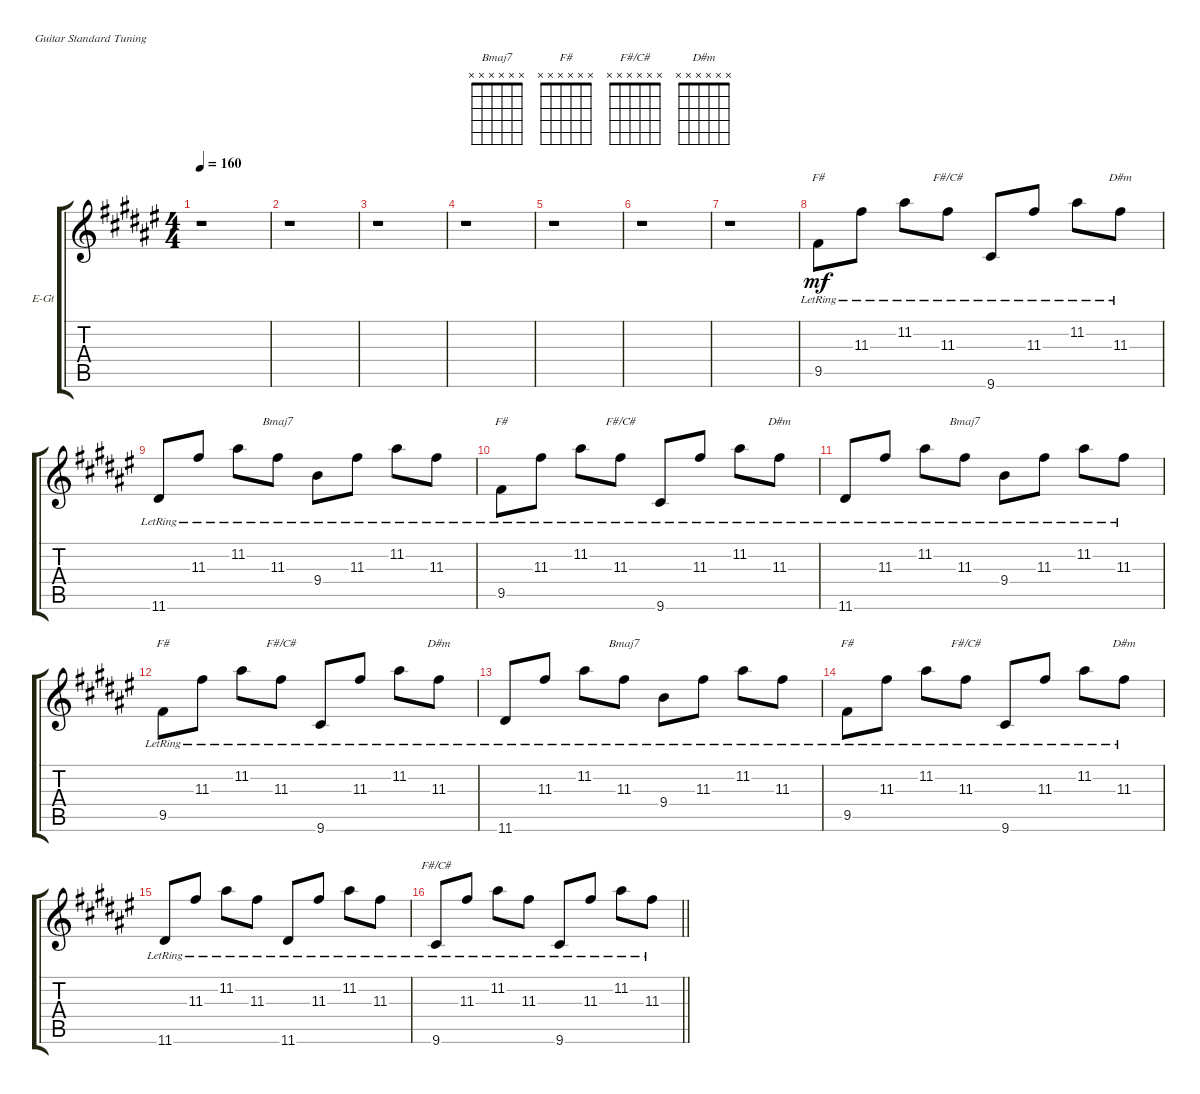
\bracketExtendMode groupsimilarinstruments
\firstSystemTrackNameOrientation horizontal
\otherSystemsTrackNameOrientation horizontal
\track ("Guitar 1" "E-Gt") {instrument electricguitarclean}
\staff {score tabs}
\tuning (E4 B3 G3 D3 A2 E2)
\chord ("Bmaj7" x x x x x x)
\chord ("F#" x x x x x x)
\chord ("F#/C#" x x x x x x)
\chord ("D#m" x x x x x x)
\ts (4 4)
\tempo 160
\clef g2
\ks d#minor
r.1{dy f} |
r.1 |
r.1 |
r.1 |
r.1 |
r.1 |
r.1 |
9.5{lr}.8{ch "F#" dy mf} 11.3{lr}.8 11.2{lr}.8 11.3{lr}.8{ch "F#/C#"} 9.6{lr}.8 11.3{lr}.8 11.2{lr}.8 11.3{lr}.8{ch "D#m"} |
11.6{lr}.8 11.3{lr}.8 11.2{lr}.8 11.3{lr}.8{ch "Bmaj7"} 9.4{lr}.8 11.3{lr}.8 11.2{lr}.8 11.3{lr}.8 |
9.5{lr}.8{ch "F#"} 11.3{lr}.8 11.2{lr}.8 11.3{lr}.8{ch "F#/C#"} 9.6{lr}.8 11.3{lr}.8 11.2{lr}.8 11.3{lr}.8{ch "D#m"} |
11.6{lr}.8 11.3{lr}.8 11.2{lr}.8 11.3{lr}.8{ch "Bmaj7"} 9.4{lr}.8 11.3{lr}.8 11.2{lr}.8 11.3{lr}.8 |
9.5{lr}.8{ch "F#"} 11.3{lr}.8 11.2{lr}.8 11.3{lr}.8{ch "F#/C#"} 9.6{lr}.8 11.3{lr}.8 11.2{lr}.8 11.3{lr}.8{ch "D#m"} |
11.6{lr}.8 11.3{lr}.8 11.2{lr}.8 11.3{lr}.8{ch "Bmaj7"} 9.4{lr}.8 11.3{lr}.8 11.2{lr}.8 11.3{lr}.8 |
9.5{lr}.8{ch "F#"} 11.3{lr}.8 11.2{lr}.8 11.3{lr}.8{ch "F#/C#"} 9.6{lr}.8 11.3{lr}.8 11.2{lr}.8 11.3{lr}.8{ch "D#m"} |
11.6{lr}.8 11.3{lr}.8 11.2{lr}.8 11.3{lr}.8 11.6{lr}.8 11.3{lr}.8 11.2{lr}.8 11.3{lr}.8 |
\barLineRight lightlight
9.6{lr}.8{ch "F#/C#"} 11.3{lr}.8 11.2{lr}.8 11.3{lr}.8 9.6{lr}.8 11.3{lr}.8 11.2{lr}.8 11.3{lr}.8
